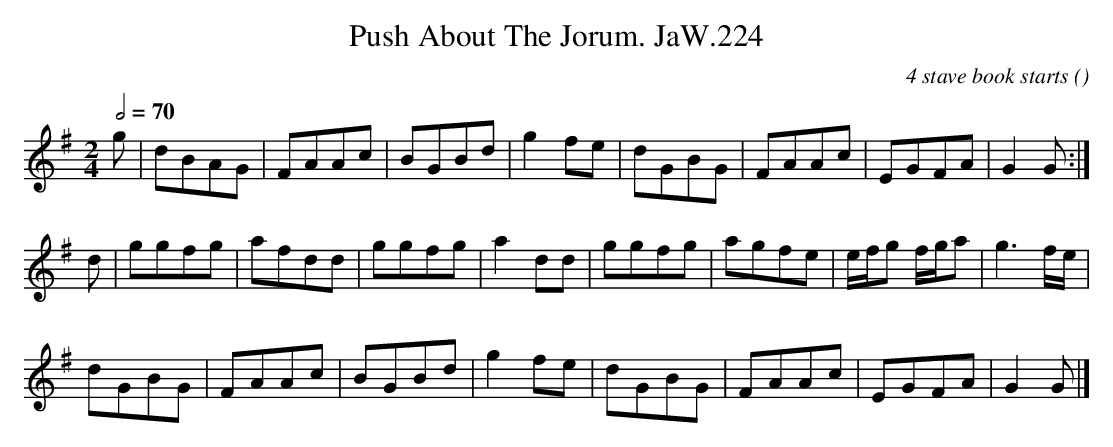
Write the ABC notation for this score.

X:1
T:Push About The Jorum. JaW.224
M:2/4
L:1/8
Q:1/2=70
C:4 stave book starts
O:
K:G
g|dBAG|FAAc|BGBd|g2fe|dGBG|FAAc|EGFA|G2G:|
d|ggfg|afdd|ggfg|a2dd|ggfg|agfe|e/f/g f/g/a|g3f/e/|
dGBG|FAAc|BGBd|g2fe|dGBG|FAAc|EGFA|G2G|]
